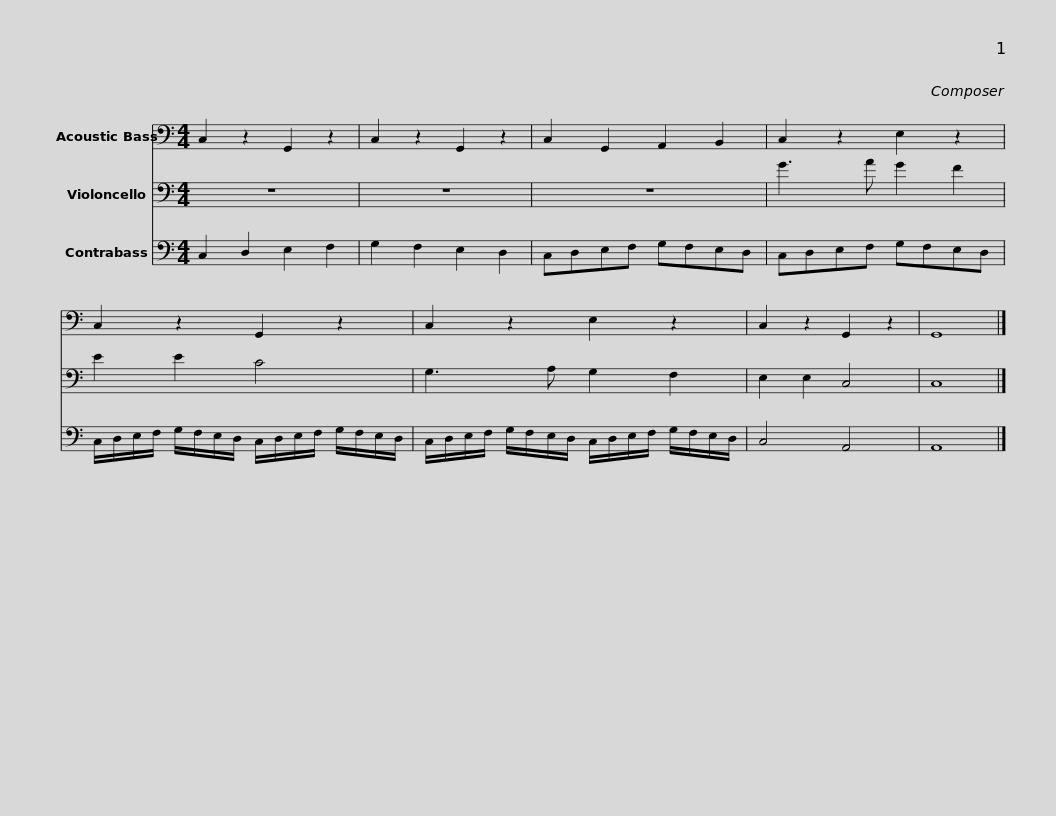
X:1
%%score 1 2 3
L:1/8
M:4/4
I:linebreak $
K:C
V:1 bass transpose=-12
V:2 bass
V:3 bass transpose=-12
V:1
 C,2 z2 G,,2 z2 | C,2 z2 G,,2 z2 | C,2 G,,2 A,,2 B,,2 | C,2 z2 E,2 z2 |$ C,2 z2 G,,2 z2 | %5
 C,2 z2 E,2 z2 | C,2 z2 G,,2 z2 | G,,8 |] %8
V:2
 z8 | z8 | z8 | G3 A G2 F2 |$ E2 E2 C4 | %5
 G,3 A, G,2 F,2 | E,2 E,2 C,4 | C,8 |] %8
V:3
 C,2 D,2 E,2 F,2 | G,2 F,2 E,2 D,2 | C,D,E,F, G,F,E,D, | C,D,E,F, G,F,E,D, |$ C,/D,/E,/F,/ G,/F,/E,/D,/ C,/D,/E,/F,/ G,/F,/E,/D,/ | %5
 C,/D,/E,/F,/ G,/F,/E,/D,/ C,/D,/E,/F,/ G,/F,/E,/D,/ | C,4 A,,4 | A,,8 |] %8
